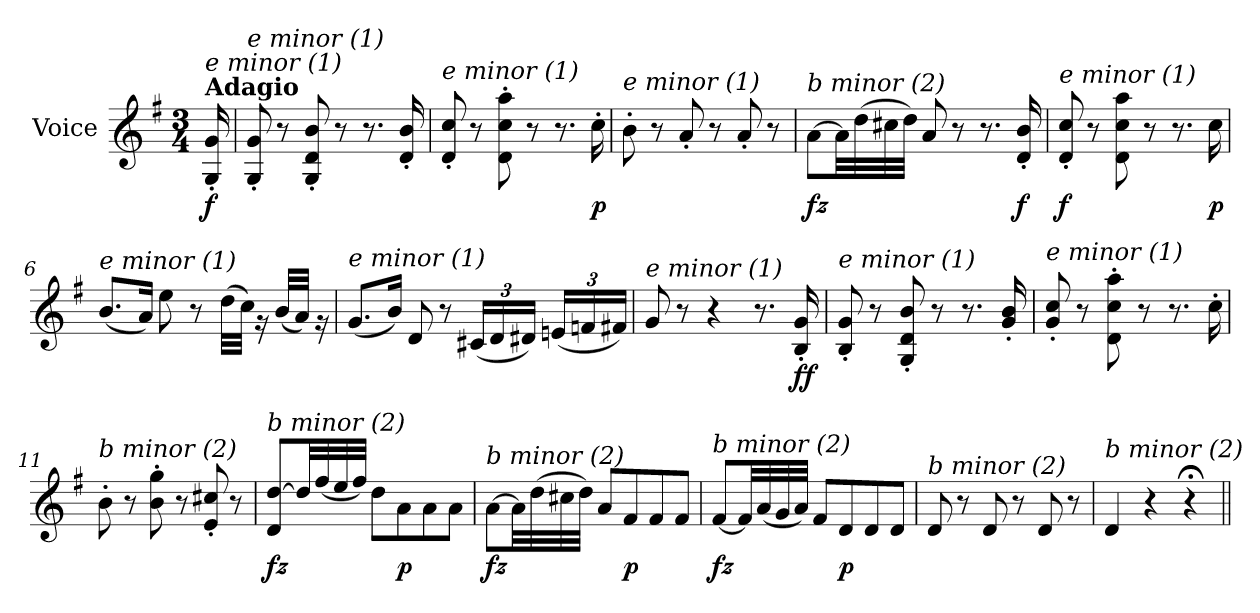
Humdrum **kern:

**kern	**dynam
*part1	*part1
*staff1	*staff1
*I"Voice	*
*I'V	*
*clefG2	*
*k[f#]	*
*M3/4	*
=	=
!LO:TX:a:B:t=Adagio	!
!LO:TX:i:t=e minor (1)	!
!	!LO:DY:b
16G/' 16g/'	f
=1	=1
!LO:TX:i:t=e minor (1)	!
8G/' 8g/'	.
8r	.
8G/' 8d/' 8b/'	.
8r	.
8.r	.
16d/' 16b/'	.
=2	=2
!LO:TX:i:t=e minor (1)	!
8d/' 8cc/'	.
8r	.
8d\' 8cc\' 8aa\'	.
8r	.
8.r	.
!	!LO:DY:b
16cc'\	p
=3	=3
!LO:TX:i:t=e minor (1)	!
8b'\	.
8r	.
8a'/	.
8r	.
8a'/	.
8r	.
=4	=4
!LO:TX:i:t=b minor (2)	!
!	!LO:DY:b
[8a\L	fz
32a\LL]	.
(>32dd\	.
32cc#X\	.
32dd\JJJ)	.
8a/	.
8r	.
8.r	.
!	!LO:DY:b
16d/' 16b/'	f
!!LO:LB:g=z
=5	=5
!LO:TX:i:t=e minor (1)	!
!	!LO:DY:b
8d/' 8cc/'	f
8r	.
8d\ 8cc\ 8aa\	.
8r	.
8.r	.
!	!LO:DY:b
16cc\	p
=6	=6
!LO:TX:i:t=e minor (1)	!
(<8.b/L	.
16a/Jk)	.
8ee\	.
8r	.
(>32dd\LLL	.
32cc\JJJ)	.
16rg	.
(<32b/LLL	.
32a/JJJ)	.
16rg	.
=7	=7
!LO:TX:i:t=e minor (1)	!
(<8.g/L	.
16b/Jk)	.
8d/	.
8r	.
*Xbrackettup	*
(<24c#X/LL	.
24d/	.
24d#Xi/JJ)	.
(<24en/LL	.
24fn/	.
24f#X/JJ)	.
=8	=8
!LO:TX:i:t=e minor (1)	!
8g/	.
8r	.
4r	.
8.r	.
!	!LO:DY:b
!	!LO:DY:n=1:b
16B/' 16g/'	f f
!!LO:LB:g=z
=9	=9
!LO:TX:i:t=e minor (1)	!
8B/' 8g/'	.
8r	.
8G/' 8d/' 8b/'	.
8r	.
8.r	.
16g/' 16b/'	.
=10	=10
!LO:TX:i:t=e minor (1)	!
8g/' 8cc/'	.
8r	.
8d\' 8cc\' 8aa\'	.
8r	.
8.r	.
16cc'\	.
=11	=11
!LO:TX:i:t=b minor (2)	!
8b'\	.
8r	.
8b\' 8gg\'	.
8r	.
8e/' 8cc#X/'	.
8r	.
=12	=12
!LO:TX:i:t=b minor (2)	!
!	!LO:DY:b
8d/ [8dd/L	fz
32dd/LL]	.
(<32ff#/	.
32ee/	.
32ff#/JJJ)	.
8dd\L	.
!	!LO:DY:b
8a\	p
8a\	.
8a\J	.
!!LO:LB:g=z
=13	=13
!LO:TX:i:t=b minor (2)	!
!	!LO:DY:b
[8a\L	fz
32a\LL]	.
(>32dd\	.
32cc#X\	.
32dd\JJJ)	.
8a/L	.
!	!LO:DY:b
8f#/	p
8f#/	.
8f#/J	.
=14	=14
!LO:TX:i:t=b minor (2)	!
!	!LO:DY:b
[8f#/L	fz
32f#/LL]	.
(<32a/	.
32g/	.
32a/JJJ)	.
8f#/L	.
!	!LO:DY:b
8d/	p
8d/	.
8d/J	.
=15	=15
!LO:TX:i:t=b minor (2)	!
8d/	.
8r	.
8d/	.
8r	.
8d/	.
8r	.
=16	=16
!LO:TX:i:t=b minor (2)	!
4d/	.
4r	.
4r;<	.
=||	=||
*-	*-
